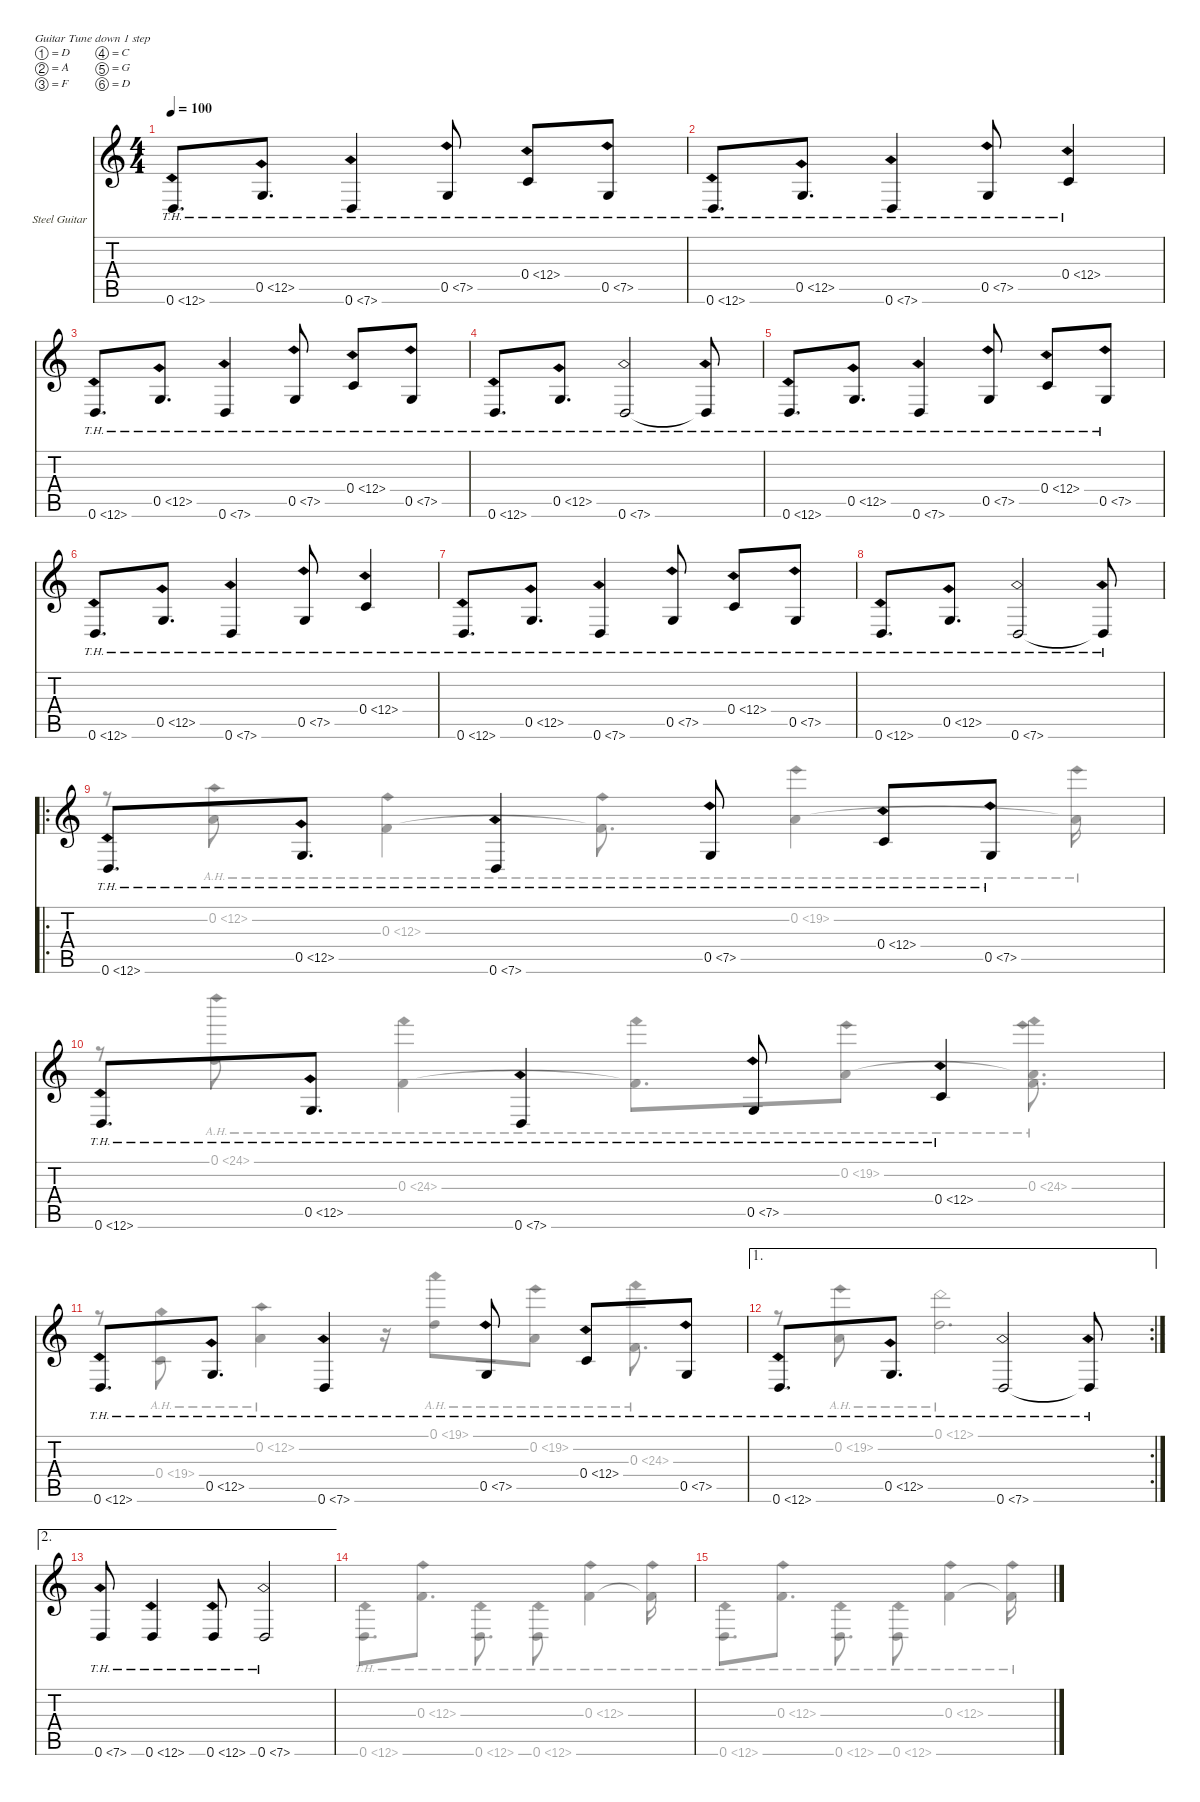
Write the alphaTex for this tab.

\defaultSystemsLayout 4
\hideDynamics
\bracketExtendMode nobrackets
\firstSystemTrackNameMode fullname
\firstSystemTrackNameOrientation horizontal
\otherSystemsTrackNameOrientation horizontal
\track ("Steel Guitar" "s.guit.") {instrument acousticguitarsteel}
\staff {score tabs}
\tuning (D4 A3 F3 C3 G2 D2)
\voice
\ts (4 4)
\tempo 100
\clef g2
\ks c
0.6{th 12}.8{d dy mf instrument acousticguitarsteel} 0.5{th 12}.8{d} 0.6{th 7}.4 0.5{th 7}.8 0.4{th 12}.8 0.5{th 7}.8 |
0.6{th 12}.8{d} 0.5{th 12}.8{d} 0.6{th 7}.4 0.5{th 7}.8 0.4{th 12}.4 |
0.6{th 12}.8{d} 0.5{th 12}.8{d} 0.6{th 7}.4 0.5{th 7}.8 0.4{th 12}.8 0.5{th 7}.8 |
0.6{th 12}.8{d} 0.5{th 12}.8{d} 0.6{th 7}.2 0.6{th 7 t}.8 |
0.6{th 12}.8{d} 0.5{th 12}.8{d} 0.6{th 7}.4 0.5{th 7}.8 0.4{th 12}.8 0.5{th 7}.8 |
0.6{th 12}.8{d} 0.5{th 12}.8{d} 0.6{th 7}.4 0.5{th 7}.8 0.4{th 12}.4 |
0.6{th 12}.8{d} 0.5{th 12}.8{d} 0.6{th 7}.4 0.5{th 7}.8 0.4{th 12}.8 0.5{th 7}.8 |
0.6{th 12}.8{d} 0.5{th 12}.8{d} 0.6{th 7}.2 0.6{th 7 t}.8 |
\ro
0.6{th 12}.8{d} 0.5{th 12}.8{d} 0.6{th 7}.4 0.5{th 7}.8 0.4{th 12}.8 0.5{th 7}.8 |
0.6{th 12}.8{d} 0.5{th 12}.8{d} 0.6{th 7}.4 0.5{th 7}.8 0.4{th 12}.4 |
0.6{th 12}.8{d} 0.5{th 12}.8{d} 0.6{th 7}.4 0.5{th 7}.8 0.4{th 12}.8 0.5{th 7}.8 |
\ae 1
\rc 2
0.6{th 12}.8{d} 0.5{th 12}.8{d} 0.6{th 7}.2 0.6{th 7 t}.8 |
\ae 2
0.6{th 7}.8 0.6{th 12}.4 0.6{th 12}.8 0.6{th 7}.2 |
|
|
\voice
\clef g2
\ottava regular
\simile none
\ks c
|
|
|
|
|
|
|
|
r.8 0.2{ah 12}.8 0.3{ah 12}.4 0.3{ah 12 t}.8{d} 0.2{ah 19}.4 0.2{ah 19 t}.16 |
r.8 0.1{ah 24}.8 0.3{ah 24}.4 0.3{ah 24 t}.8{d} 0.2{ah 19}.8 (0.2{ah 19 t} 0.3{ah 24}).8{d} |
r.8 0.4{ah 19}.8 0.2{ah 12}.4 r.16 0.1{ah 19}.8 0.2{ah 19}.8 0.3{ah 24}.8{d} |
r.8 0.2{ah 19}.8 0.1{ah 12}.2{d} |
|
0.6{th 12}.8{d} 0.3{th 12}.8{d} 0.6{th 12}.8{d} 0.6{th 12}.8 0.3{th 12}.4 0.3{th 12 t}.16 |
0.6{th 12}.8{d} 0.3{th 12}.8{d} 0.6{th 12}.8{d} 0.6{th 12}.8 0.3{th 12}.4 0.3{th 12 t}.16 |
